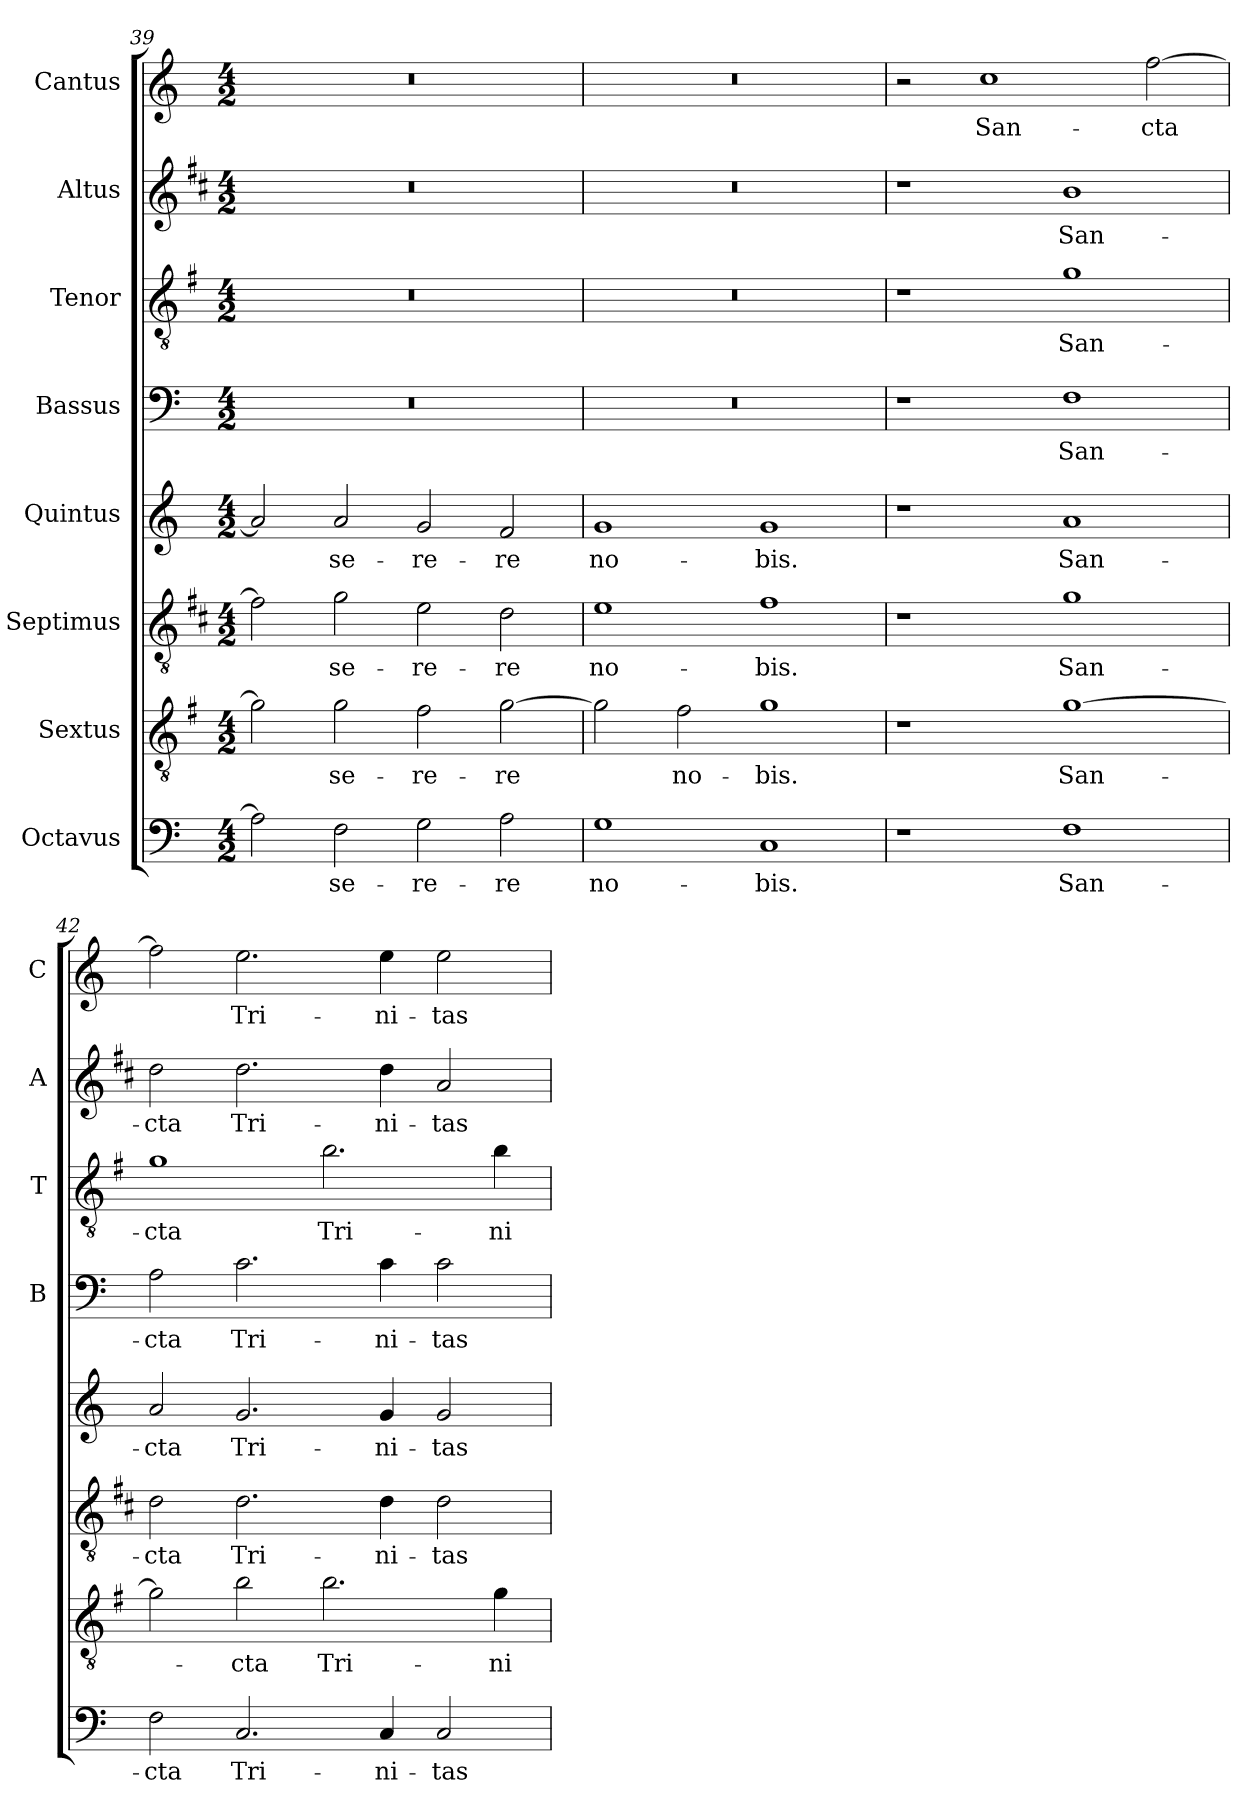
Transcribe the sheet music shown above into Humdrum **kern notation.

**kern	**text	**kern	**text	**kern	**text	**kern	**text	**kern	**text	**kern	**text	**kern	**text	**kern	**text
*part8	*part8	*part7	*part7	*part6	*part6	*part5	*part5	*part4	*part4	*part3	*part3	*part2	*part2	*part1	*part1
*staff8	*staff8	*staff7	*staff7	*staff6	*staff6	*staff5	*staff5	*staff4	*staff4	*staff3	*staff3	*staff2	*staff2	*staff1	*staff1
*I"Octavus	*	*I"Sextus	*	*I"Septimus	*	*I"Quintus	*	*I"Bassus	*	*I"Tenor	*	*I"Altus	*	*I"Cantus	*
*	*	*	*	*	*	*	*	*I'B	*	*I'T	*	*I'A	*	*I'C	*
*clefF4	*	*clefGv2	*	*clefGv2	*	*clefG2	*	*clefF4	*	*clefGv2	*	*clefG2	*	*clefG2	*
*	*	*ITrd4c7	*	*ITrd1c2	*	*	*	*	*	*ITrd4c7	*	*ITrd1c2	*	*	*
*k[]	*	*k[]	*	*k[]	*	*k[]	*	*k[]	*	*k[]	*	*k[]	*	*k[]	*
*C:	*	*C:	*	*C:	*	*C:	*	*C:	*	*C:	*	*C:	*	*C:	*
*M4/2	*	*M4/2	*	*M4/2	*	*M4/2	*	*M4/2	*	*M4/2	*	*M4/2	*	*M4/2	*
=39	=39	=39	=39	=39	=39	=39	=39	=39	=39	=39	=39	=39	=39	=39	=39
2A\]	.	2c\]	.	2e\]	.	2a/]	.	0r	.	0r	.	0r	.	0r	.
!	!LO:LY:b	!	!LO:LY:b	!	!LO:LY:b	!	!LO:LY:b	!	!	!	!	!	!	!	!
2F\	-se-	2c\	-se-	2f\	-se-	2a/	-se-	.	.	.	.	.	.	.	.
!	!LO:LY:b	!	!LO:LY:b	!	!LO:LY:b	!	!LO:LY:b	!	!	!	!	!	!	!	!
2G\	-re-	2B\	-re-	2d\	-re-	2g/	-re-	.	.	.	.	.	.	.	.
!	!LO:LY:b	!	!LO:LY:b	!	!LO:LY:b	!	!LO:LY:b	!	!	!	!	!	!	!	!
2A\	-re	[2c\	-re	2c\	-re	2f/	-re	.	.	.	.	.	.	.	.
=40	=40	=40	=40	=40	=40	=40	=40	=40	=40	=40	=40	=40	=40	=40	=40
!	!LO:LY:b	!	!	!	!LO:LY:b	!	!LO:LY:b	!	!	!	!	!	!	!	!
1G	no-	2c\]	.	1d	no-	1g	no-	0r	.	0r	.	0r	.	0r	.
!	!	!	!LO:LY:b	!	!	!	!	!	!	!	!	!	!	!	!
.	.	2B\	no-	.	.	.	.	.	.	.	.	.	.	.	.
!	!LO:LY:b	!	!LO:LY:b	!	!LO:LY:b	!	!LO:LY:b	!	!	!	!	!	!	!	!
1C	-bis.	1c	-bis.	1e	-bis.	1g	-bis.	.	.	.	.	.	.	.	.
=41	=41	=41	=41	=41	=41	=41	=41	=41	=41	=41	=41	=41	=41	=41	=41
1r	.	1r	.	1r	.	1r	.	1r	.	1r	.	1r	.	2r	.
!	!	!	!	!	!	!	!	!	!	!	!	!	!	!	!LO:LY:b
.	.	.	.	.	.	.	.	.	.	.	.	.	.	1cc	San-
!	!LO:LY:b	!	!LO:LY:b	!	!LO:LY:b	!	!LO:LY:b	!	!LO:LY:b	!	!LO:LY:b	!	!LO:LY:b	!	!
1F	San-	[1c	San-	1f	San-	1a	San-	1F	San-	1c	San-	1a	San-	.	.
!	!	!	!	!	!	!	!	!	!	!	!	!	!	!	!LO:LY:b
.	.	.	.	.	.	.	.	.	.	.	.	.	.	[2ff\	-cta
!!LO:LB:g=z
=42	=42	=42	=42	=42	=42	=42	=42	=42	=42	=42	=42	=42	=42	=42	=42
!	!LO:LY:b	!	!	!	!LO:LY:b	!	!LO:LY:b	!	!LO:LY:b	!	!LO:LY:b	!	!LO:LY:b	!	!
2F\	-cta	2c\]	.	2c\	-cta	2a/	-cta	2A\	-cta	1c	-cta	2cc\	-cta	2ff\]	.
!	!LO:LY:b	!	!LO:LY:b	!	!LO:LY:b	!	!LO:LY:b	!	!LO:LY:b	!	!	!	!LO:LY:b	!	!LO:LY:b
2.C/	Tri-	2e\	-cta	2.c\	Tri-	2.g/	Tri-	2.c\	Tri-	.	.	2.cc\	Tri-	2.ee\	Tri-
!	!	!	!LO:LY:b	!	!	!	!	!	!	!	!LO:LY:b	!	!	!	!
.	.	2.e\	Tri-	.	.	.	.	.	.	2.e\	Tri-	.	.	.	.
!	!LO:LY:b	!	!	!	!LO:LY:b	!	!LO:LY:b	!	!LO:LY:b	!	!	!	!LO:LY:b	!	!LO:LY:b
4C/	-ni-	.	.	4c\	-ni-	4g/	-ni-	4c\	-ni-	.	.	4cc\	-ni-	4ee\	-ni-
!	!LO:LY:b	!	!	!	!LO:LY:b	!	!LO:LY:b	!	!LO:LY:b	!	!	!	!LO:LY:b	!	!LO:LY:b
2C/	-tas	.	.	2c\	-tas	2g/	-tas	2c\	-tas	.	.	2g/	-tas	2ee\	-tas
!	!	!	!LO:LY:b	!	!	!	!	!	!	!	!LO:LY:b	!	!	!	!
.	.	4c\	-ni-	.	.	.	.	.	.	4e\	-ni-	.	.	.	.
=	=	=	=	=	=	=	=	=	=	=	=	=	=	=	=
*-	*-	*-	*-	*-	*-	*-	*-	*-	*-	*-	*-	*-	*-	*-	*-
